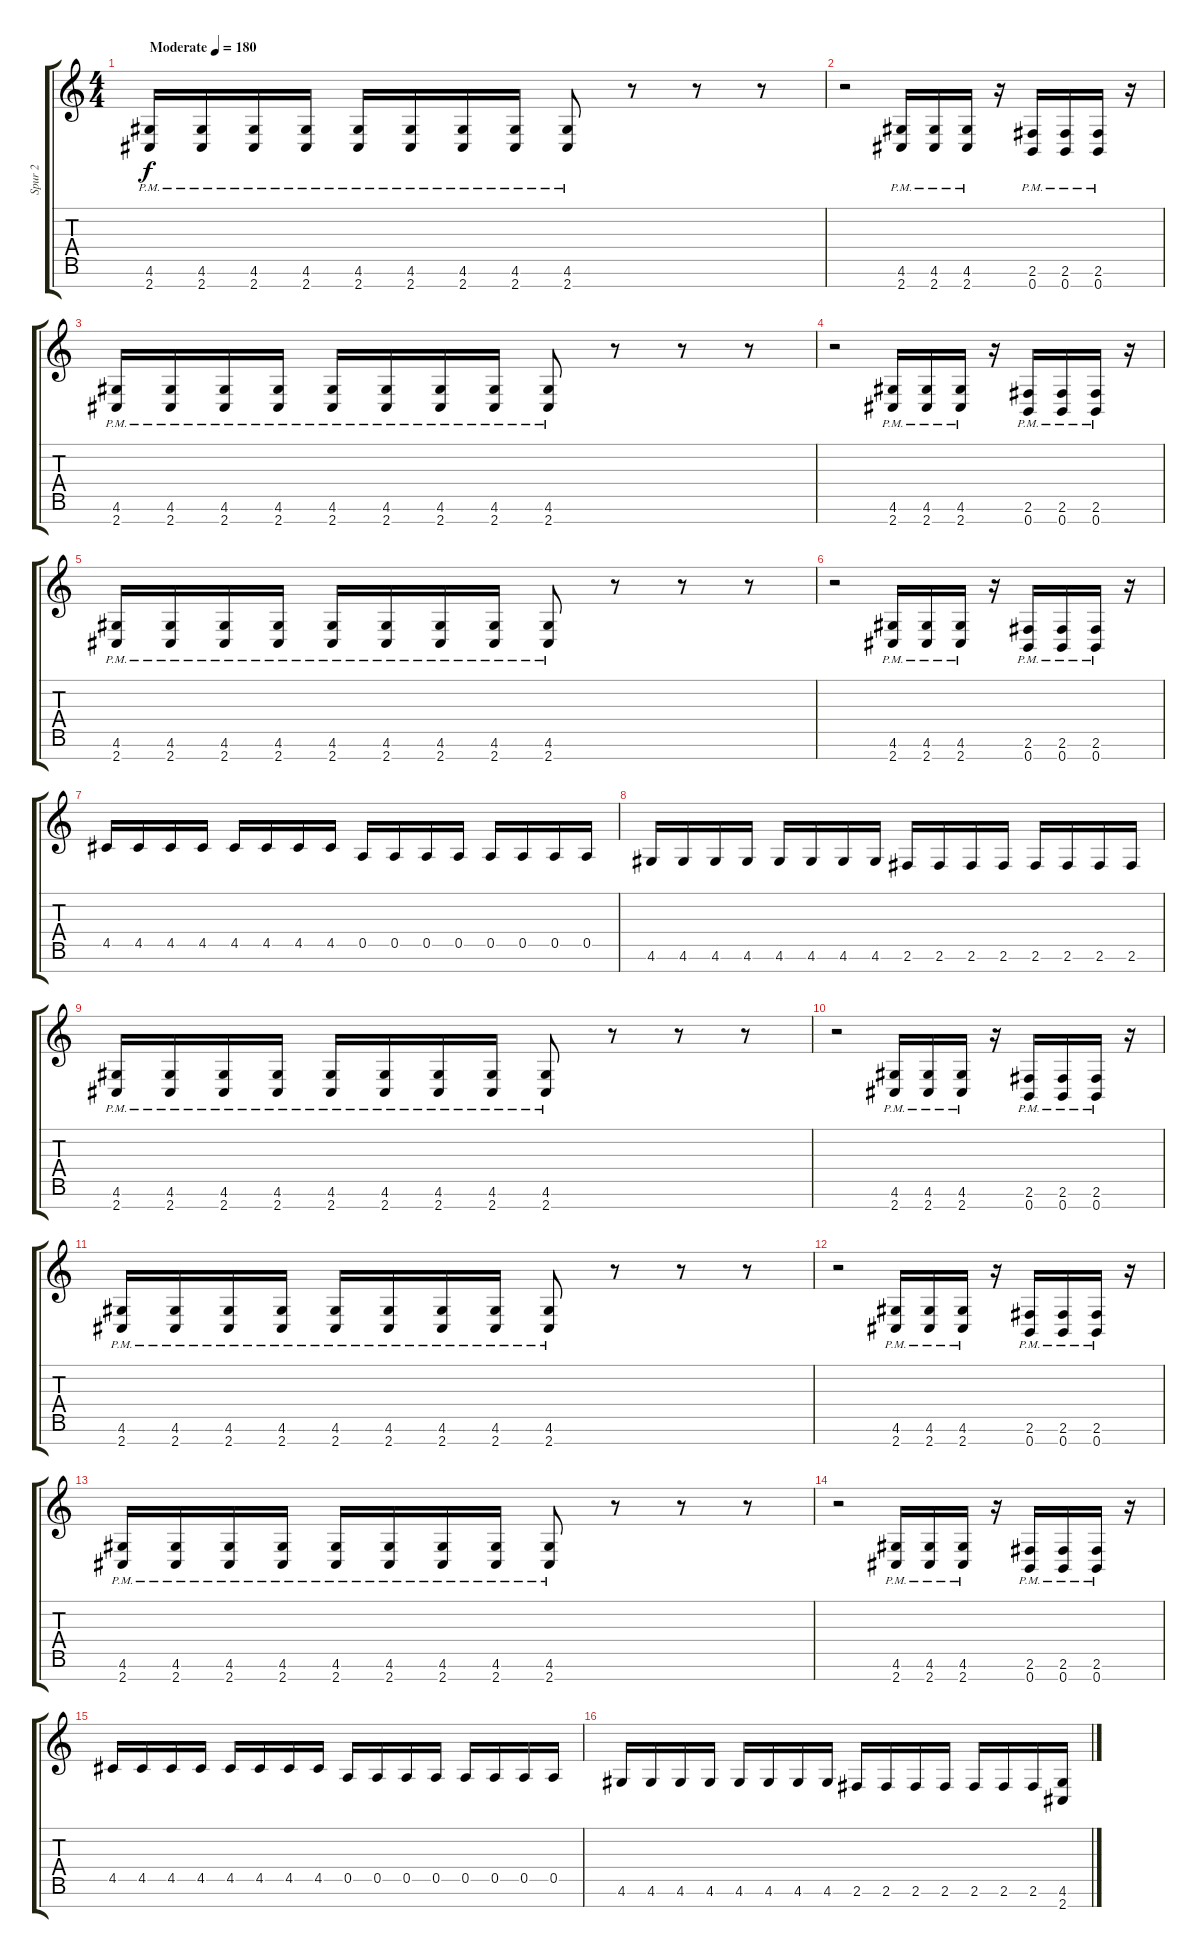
\track ("Spur 2" "Spur 2") {instrument acousticguitarsteel}
\staff {score tabs}
\tuning (E4 B3 G3 D3 A2 E2 B1) {hide}
\ts (4 4)
\tempo (180 "Moderate")
\clef g2
\ks c
(4.6{pm} 2.7).16{dy f instrument acousticguitarsteel} (4.6{pm} 2.7).16 (4.6{pm} 2.7).16 (4.6{pm} 2.7).16 (4.6{pm} 2.7).16 (4.6{pm} 2.7).16 (4.6{pm} 2.7).16 (4.6{pm} 2.7).16 (4.6{pm} 2.7).8 r.8 r.8 r.8 |
r.2 (4.6{pm} 2.7{pm}).16 (4.6{pm} 2.7{pm}).16 (4.6{pm} 2.7{pm}).16 r.16 (2.6{pm} 0.7{pm}).16 (2.6{pm} 0.7{pm}).16 (2.6{pm} 0.7{pm}).16 r.16 |
(4.6{pm} 2.7).16 (4.6{pm} 2.7).16 (4.6{pm} 2.7).16 (4.6{pm} 2.7).16 (4.6{pm} 2.7).16 (4.6{pm} 2.7).16 (4.6{pm} 2.7).16 (4.6{pm} 2.7).16 (4.6{pm} 2.7).8 r.8 r.8 r.8 |
r.2 (4.6{pm} 2.7{pm}).16 (4.6{pm} 2.7{pm}).16 (4.6{pm} 2.7{pm}).16 r.16 (2.6{pm} 0.7{pm}).16 (2.6{pm} 0.7{pm}).16 (2.6{pm} 0.7{pm}).16 r.16 |
(4.6{pm} 2.7).16 (4.6{pm} 2.7).16 (4.6{pm} 2.7).16 (4.6{pm} 2.7).16 (4.6{pm} 2.7).16 (4.6{pm} 2.7).16 (4.6{pm} 2.7).16 (4.6{pm} 2.7).16 (4.6{pm} 2.7).8 r.8 r.8 r.8 |
r.2 (4.6{pm} 2.7{pm}).16 (4.6{pm} 2.7{pm}).16 (4.6{pm} 2.7{pm}).16 r.16 (2.6{pm} 0.7{pm}).16 (2.6{pm} 0.7{pm}).16 (2.6{pm} 0.7{pm}).16 r.16 |
4.5.16 4.5.16 4.5.16 4.5.16 4.5.16 4.5.16 4.5.16 4.5.16 0.5.16 0.5.16 0.5.16 0.5.16 0.5.16 0.5.16 0.5.16 0.5.16 |
4.6.16 4.6.16 4.6.16 4.6.16 4.6.16 4.6.16 4.6.16 4.6.16 2.6.16 2.6.16 2.6.16 2.6.16 2.6.16 2.6.16 2.6.16 2.6.16 |
(4.6{pm} 2.7).16 (4.6{pm} 2.7).16 (4.6{pm} 2.7).16 (4.6{pm} 2.7).16 (4.6{pm} 2.7).16 (4.6{pm} 2.7).16 (4.6{pm} 2.7).16 (4.6{pm} 2.7).16 (4.6{pm} 2.7).8 r.8 r.8 r.8 |
r.2 (4.6{pm} 2.7{pm}).16 (4.6{pm} 2.7{pm}).16 (4.6{pm} 2.7{pm}).16 r.16 (2.6{pm} 0.7{pm}).16 (2.6{pm} 0.7{pm}).16 (2.6{pm} 0.7{pm}).16 r.16 |
(4.6{pm} 2.7).16 (4.6{pm} 2.7).16 (4.6{pm} 2.7).16 (4.6{pm} 2.7).16 (4.6{pm} 2.7).16 (4.6{pm} 2.7).16 (4.6{pm} 2.7).16 (4.6{pm} 2.7).16 (4.6{pm} 2.7).8 r.8 r.8 r.8 |
r.2 (4.6{pm} 2.7{pm}).16 (4.6{pm} 2.7{pm}).16 (4.6{pm} 2.7{pm}).16 r.16 (2.6{pm} 0.7{pm}).16 (2.6{pm} 0.7{pm}).16 (2.6{pm} 0.7{pm}).16 r.16 |
(4.6{pm} 2.7).16 (4.6{pm} 2.7).16 (4.6{pm} 2.7).16 (4.6{pm} 2.7).16 (4.6{pm} 2.7).16 (4.6{pm} 2.7).16 (4.6{pm} 2.7).16 (4.6{pm} 2.7).16 (4.6{pm} 2.7).8 r.8 r.8 r.8 |
r.2 (4.6{pm} 2.7{pm}).16 (4.6{pm} 2.7{pm}).16 (4.6{pm} 2.7{pm}).16 r.16 (2.6{pm} 0.7{pm}).16 (2.6{pm} 0.7{pm}).16 (2.6{pm} 0.7{pm}).16 r.16 |
4.5.16 4.5.16 4.5.16 4.5.16 4.5.16 4.5.16 4.5.16 4.5.16 0.5.16 0.5.16 0.5.16 0.5.16 0.5.16 0.5.16 0.5.16 0.5.16 |
4.6.16 4.6.16 4.6.16 4.6.16 4.6.16 4.6.16 4.6.16 4.6.16 2.6.16 2.6.16 2.6.16 2.6.16 2.6.16 2.6.16 2.6.16 (4.6 2.7).16
